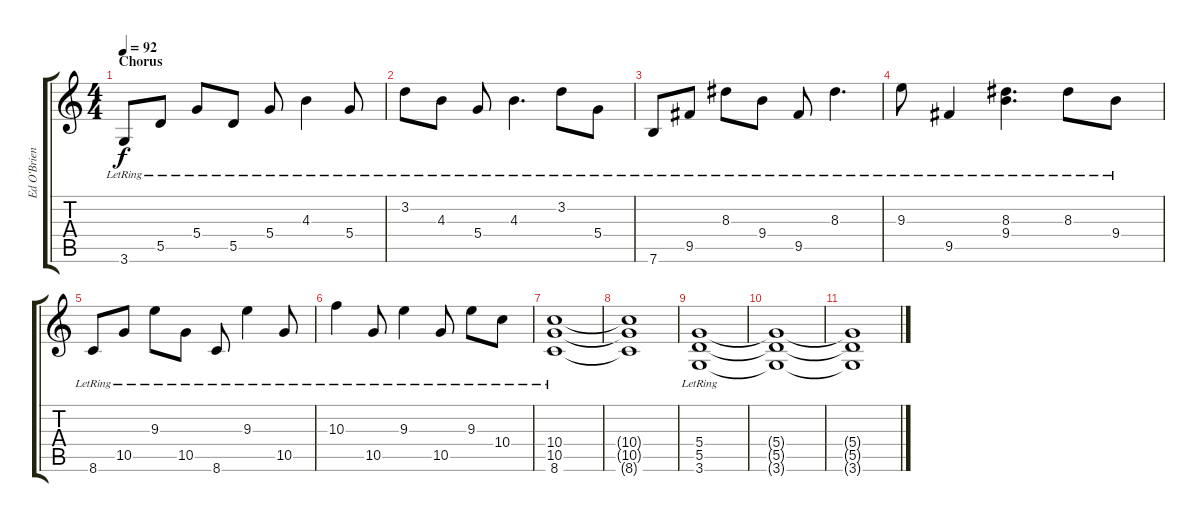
\track ("Ed O'Brien-Rhithm Guitar" "Ed O'Brien") {instrument electricguitarclean}
\staff {score tabs}
\tuning (E4 B3 G3 D3 A2 E2) {hide}
\ts (4 4)
\section ("" "Chorus")
\tempo 92
\clef g2
\ks c
3.6{lr}.8{dy f volume 9} 5.5{lr}.8 5.4{lr}.8 5.5{lr}.8 5.4{lr}.8 4.3{lr}.4 5.4{lr}.8 |
3.2{lr}.8 4.3{lr}.8 5.4{lr}.8 4.3{lr}.4{d} 3.2{lr}.8 5.4{lr}.8 |
7.6{lr}.8 9.5{lr}.8 8.3{lr}.8 9.4{lr}.8 9.5{lr}.8 8.3{lr}.4{d} |
9.3{lr}.8 9.5{lr}.4 (8.3{lr} 9.4{lr}).4{d} 8.3{lr}.8 9.4{lr}.8 |
8.6{lr}.8 10.5{lr}.8 9.3{lr}.8 10.5{lr}.8 8.6{lr}.8 9.3{lr}.4 10.5{lr}.8 |
10.3{lr}.4 10.5{lr}.8 9.3{lr}.4 10.5{lr}.8 9.3{lr}.8 10.4{lr}.8 |
(10.4{lr} 10.5{lr} 8.6{lr}).1 |
(10.4{t} 10.5{t} 8.6{t}).1 |
(5.4{lr} 5.5{lr} 3.6{lr}).1 |
(5.4{t} 5.5{t} 3.6{t}).1 |
(5.4{t} 5.5{t} 3.6{t}).1
